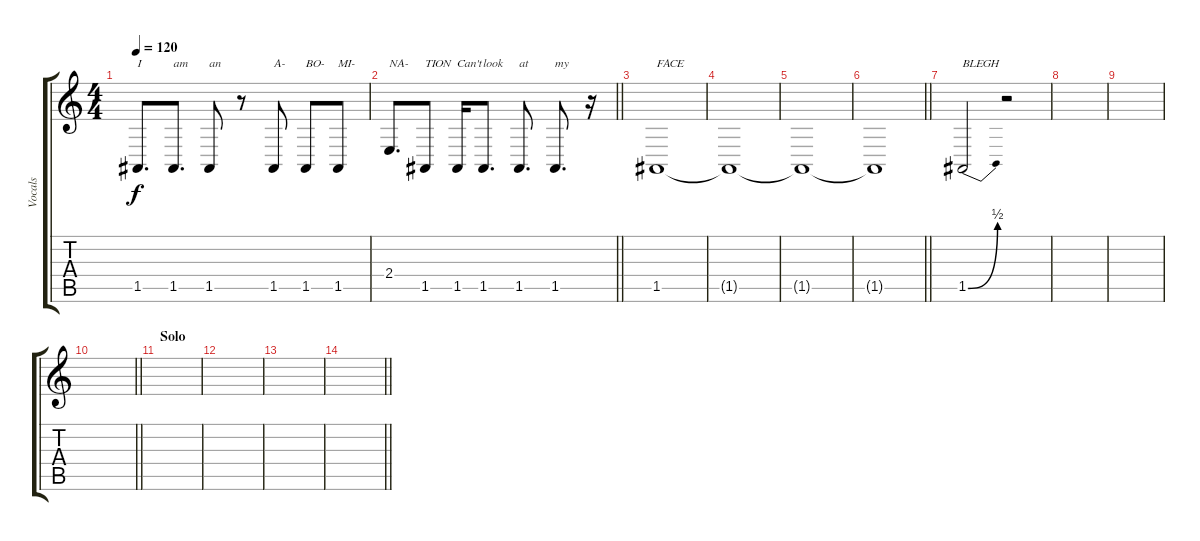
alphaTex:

\track ("Vocals" "Vocals") {instrument oboe}
\staff {score tabs}
\tuning (E4 B3 G3 D3 A2 D2) {hide}
\ts (4 4)
\tempo 120
\clef g2
\ks c
1.5.8{d txt "I" dy f} 1.5.8{d txt "am"} 1.5.8{txt "an"} r.8 1.5.8{txt "A-"} 1.5.8{txt "BO-"} 1.5.8{txt "MI-"} |
\barLineRight lightlight
2.4.8{d txt "NA-"} 1.5.8{txt "TION"} 1.5.16{txt "Can't"} 1.5.8{d txt "look"} 1.5.8{d txt "at"} 1.5.8{d txt "my"} r.16 |
\section ("" "")
1.5.1{txt "FACE"} |
1.5{t}.1 |
1.5{t}.1 |
\barLineRight lightlight
1.5{t}.1 |
1.5{be (bend 0 0 60 2)}.2{txt "BLEGH"} r.2 |
|
|
\barLineRight lightlight
|
\section ("" "Solo")
|
|
|
\barLineRight lightlight
